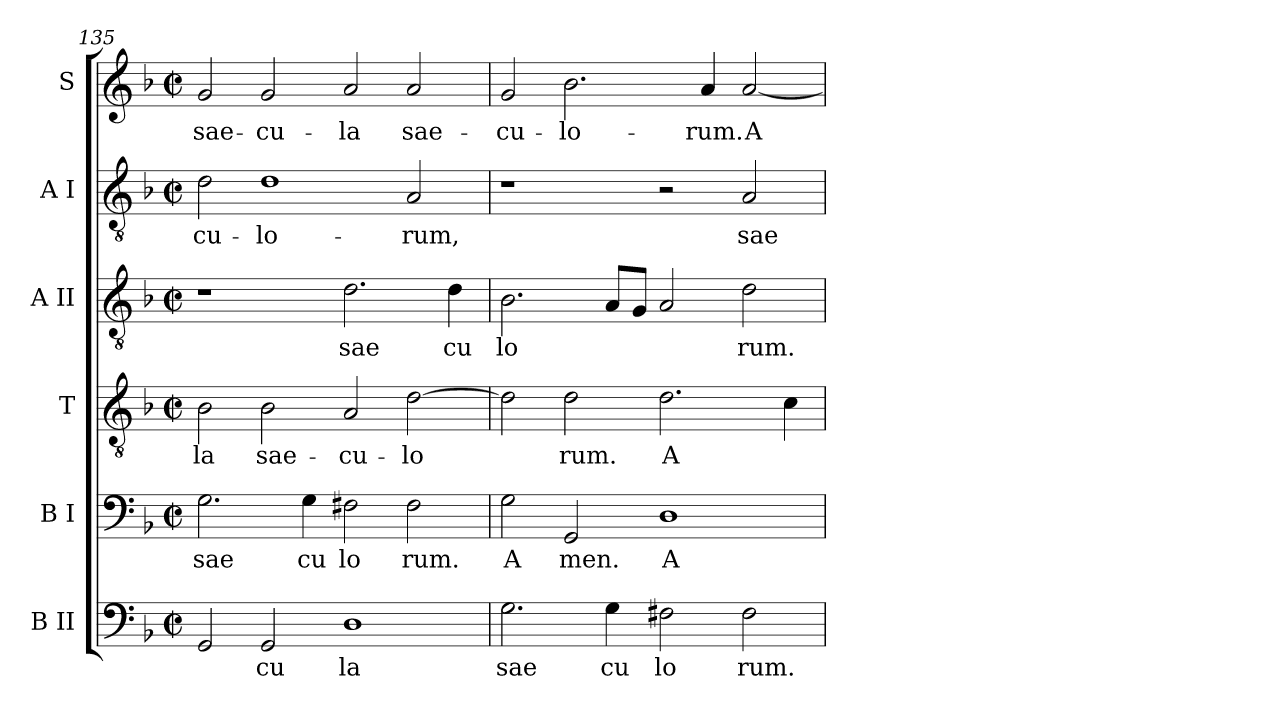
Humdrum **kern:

**kern	**text	**kern	**text	**kern	**text	**kern	**text	**kern	**text	**kern	**text
*part6	*part6	*part5	*part5	*part4	*part4	*part3	*part3	*part2	*part2	*part1	*part1
*staff6	*staff6	*staff5	*staff5	*staff4	*staff4	*staff3	*staff3	*staff2	*staff2	*staff1	*staff1
*I"B II	*	*I"B I	*	*I"T	*	*I"A II	*	*I"A I	*	*I"S	*
*I'B II	*	*I'B I	*	*I'T	*	*I'A II	*	*I'A I	*	*I'S	*
*clefF4	*	*clefF4	*	*clefGv2	*	*clefGv2	*	*clefGv2	*	*clefG2	*
*k[b-]	*	*k[b-]	*	*k[b-]	*	*k[b-]	*	*k[b-]	*	*k[b-]	*
*F:	*	*F:	*	*F:	*	*F:	*	*F:	*	*F:	*
*M2/2	*	*M2/2	*	*M2/2	*	*M2/2	*	*M2/2	*	*M2/2	*
*met(c|)	*	*met(c|)	*	*met(c|)	*	*met(c|)	*	*met(c|)	*	*met(c|)	*
=135	=135	=135	=135	=135	=135	=135	=135	=135	=135	=135	=135
!	!LO:LY:b:cj	!	!LO:LY:b:cj	!	!LO:LY:b:cj	!	!	!	!LO:LY:b:cj	!	!LO:LY:b:cj
2GG/	.	2.G\	sae	2B-\	-la	1r	.	2d\	-cu-	2g/	sae-
!	!LO:LY:b:cj	!	!	!	!LO:LY:b:cj	!	!	!	!LO:LY:b:cj	!	!LO:LY:b:cj
2GG/	cu	.	.	2B-\	sae-	.	.	1d	-lo-	2g/	-cu-
!	!	!	!LO:LY:b:cj	!	!	!	!	!	!	!	!
.	.	4G\	cu	.	.	.	.	.	.	.	.
!	!LO:LY:b:cj	!	!LO:LY:b:cj	!	!LO:LY:b:cj	!	!LO:LY:b:cj	!	!	!	!LO:LY:b:cj
1D	la	2F#X\	lo	2A/	-cu-	2.d\	sae	.	.	2a/	-la
!	!	!	!LO:LY:b:cj	!	!LO:LY:b:cj	!	!	!	!LO:LY:b:cj	!	!LO:LY:b:cj
.	.	2F#\	rum.	[>2d\	-lo-	.	.	2A/	-rum,	2a/	sae-
!	!	!	!	!	!	!	!LO:LY:b:cj	!	!	!	!
.	.	.	.	.	.	4d\	cu	.	.	.	.
=136	=136	=136	=136	=136	=136	=136	=136	=136	=136	=136	=136
!	!LO:LY:b:cj	!	!LO:LY:b:cj	!	!LO:LY:b:cj	!	!LO:LY:b:cj	!	!	!	!LO:LY:b:cj
2.G\	sae	2G\	A	2d\]	--	2.B-\	lo	1r	.	2g/	-cu-
!	!	!	!LO:LY:b:cj	!	!LO:LY:b:cj	!	!	!	!	!	!LO:LY:b:cj
.	.	2GG/	men.	2d\	-rum.	.	.	.	.	2.b-\	-lo-
!	!LO:LY:b:cj	!	!	!	!	!	!LO:LY:b:cj	!	!	!	!
4G\	cu	.	.	.	.	8A/L	.	.	.	.	.
!	!	!	!	!	!	!	!LO:LY:b:cj	!	!	!	!
.	.	.	.	.	.	8G/J	.	.	.	.	.
!	!LO:LY:b:cj	!	!LO:LY:b:cj	!	!LO:LY:b:cj	!	!LO:LY:b:cj	!	!	!	!
2F#X\	lo	1D	A	2.d\	A-	2A/	.	2r	.	.	.
!	!	!	!	!	!	!	!	!	!	!	!LO:LY:b:cj
.	.	.	.	.	.	.	.	.	.	4a/	-rum.
!	!LO:LY:b:cj	!	!	!	!	!	!LO:LY:b:cj	!	!LO:LY:b:cj	!	!LO:LY:b:cj
2F#\	rum.	.	.	.	.	2d\	rum.	2A/	sae-	[<2a/	A-
!	!	!	!	!	!LO:LY:b:cj	!	!	!	!	!	!
.	.	.	.	4c\	--	.	.	.	.	.	.
=	=	=	=	=	=	=	=	=	=	=	=
*-	*-	*-	*-	*-	*-	*-	*-	*-	*-	*-	*-
